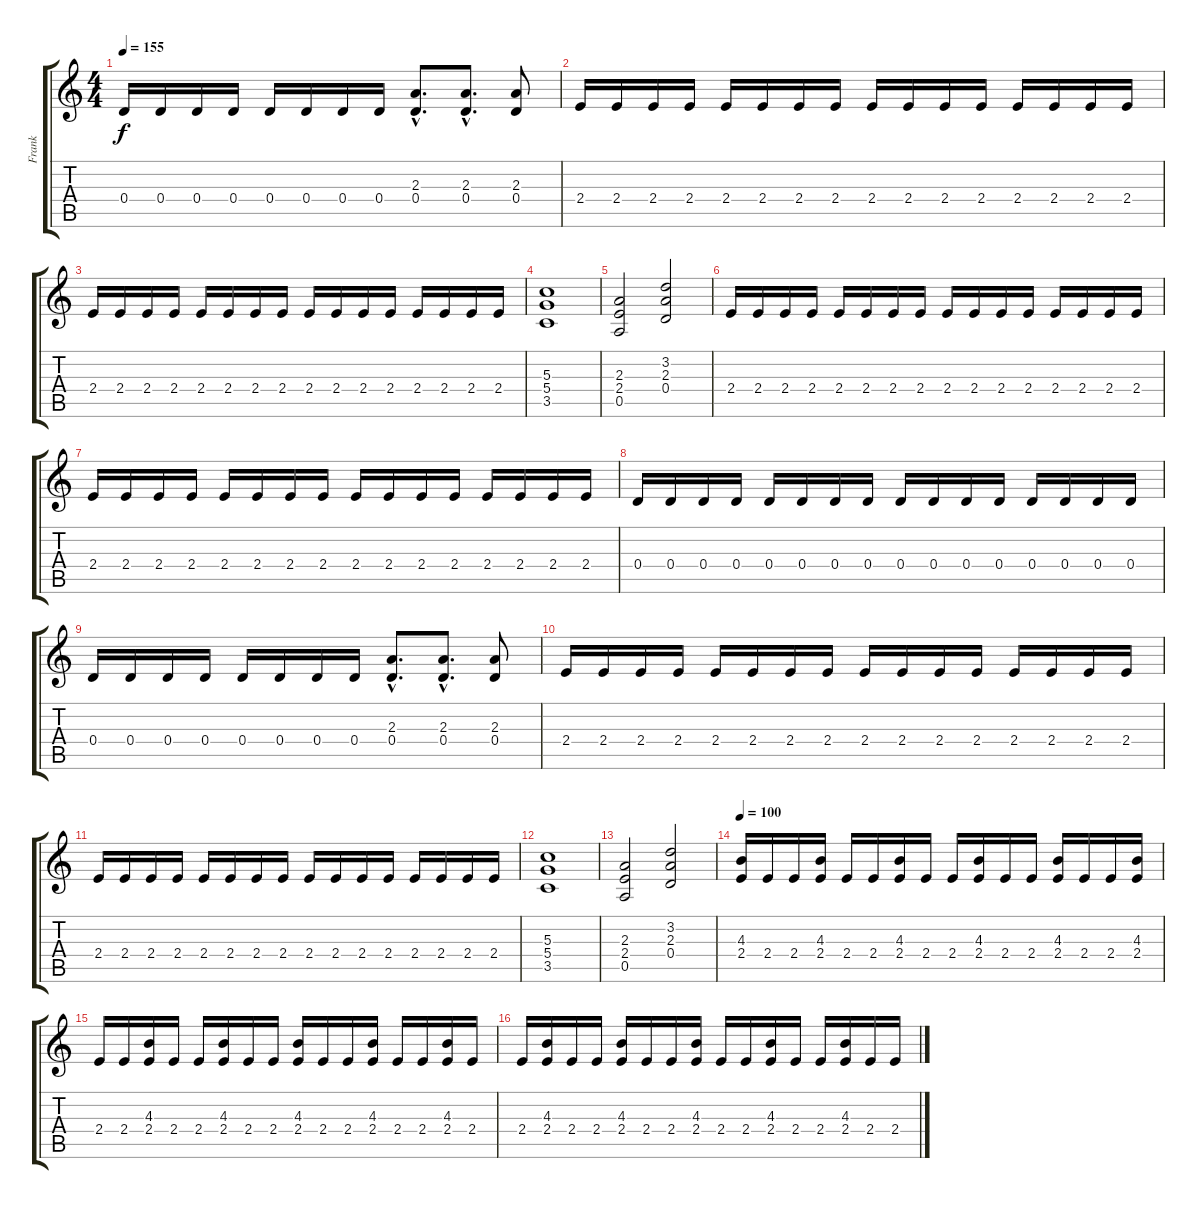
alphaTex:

\track ("Frank" "Frank") {instrument overdrivenguitar}
\staff {score tabs}
\tuning (E4 B3 G3 D3 A2 E2) {hide}
\ts (4 4)
\tempo 155
\clef g2
\ks c
0.4.16{dy f} 0.4.16 0.4.16 0.4.16 0.4.16 0.4.16 0.4.16 0.4.16 (2.3{hac} 0.4{hac}).8{d} (2.3{hac} 0.4{hac}).8{d} (2.3 0.4).8 |
2.4.16 2.4.16 2.4.16 2.4.16 2.4.16 2.4.16 2.4.16 2.4.16 2.4.16 2.4.16 2.4.16 2.4.16 2.4.16 2.4.16 2.4.16 2.4.16 |
2.4.16 2.4.16 2.4.16 2.4.16 2.4.16 2.4.16 2.4.16 2.4.16 2.4.16 2.4.16 2.4.16 2.4.16 2.4.16 2.4.16 2.4.16 2.4.16 |
(5.3 5.4 3.5).1 |
(2.3 2.4 0.5).2 (3.2 2.3 0.4).2 |
2.4.16 2.4.16 2.4.16 2.4.16 2.4.16 2.4.16 2.4.16 2.4.16 2.4.16 2.4.16 2.4.16 2.4.16 2.4.16 2.4.16 2.4.16 2.4.16 |
2.4.16 2.4.16 2.4.16 2.4.16 2.4.16 2.4.16 2.4.16 2.4.16 2.4.16 2.4.16 2.4.16 2.4.16 2.4.16 2.4.16 2.4.16 2.4.16 |
0.4.16 0.4.16 0.4.16 0.4.16 0.4.16 0.4.16 0.4.16 0.4.16 0.4.16 0.4.16 0.4.16 0.4.16 0.4.16 0.4.16 0.4.16 0.4.16 |
0.4.16 0.4.16 0.4.16 0.4.16 0.4.16 0.4.16 0.4.16 0.4.16 (2.3{hac} 0.4{hac}).8{d} (2.3{hac} 0.4{hac}).8{d} (2.3 0.4).8 |
2.4.16 2.4.16 2.4.16 2.4.16 2.4.16 2.4.16 2.4.16 2.4.16 2.4.16 2.4.16 2.4.16 2.4.16 2.4.16 2.4.16 2.4.16 2.4.16 |
2.4.16 2.4.16 2.4.16 2.4.16 2.4.16 2.4.16 2.4.16 2.4.16 2.4.16 2.4.16 2.4.16 2.4.16 2.4.16 2.4.16 2.4.16 2.4.16 |
(5.3 5.4 3.5).1 |
(2.3 2.4 0.5).2 (3.2 2.3 0.4).2 |
\tempo 100
(4.3 2.4).16 2.4.16 2.4.16 (4.3 2.4).16 2.4.16 2.4.16 (4.3 2.4).16 2.4.16 2.4.16 (4.3 2.4).16 2.4.16 2.4.16 (4.3 2.4).16 2.4.16 2.4.16 (4.3 2.4).16 |
2.4.16 2.4.16 (4.3 2.4).16 2.4.16 2.4.16 (4.3 2.4).16 2.4.16 2.4.16 (4.3 2.4).16 2.4.16 2.4.16 (4.3 2.4).16 2.4.16 2.4.16 (4.3 2.4).16 2.4.16 |
2.4.16 (4.3 2.4).16 2.4.16 2.4.16 (4.3 2.4).16 2.4.16 2.4.16 (4.3 2.4).16 2.4.16 2.4.16 (4.3 2.4).16 2.4.16 2.4.16 (4.3 2.4).16 2.4.16 2.4.16
